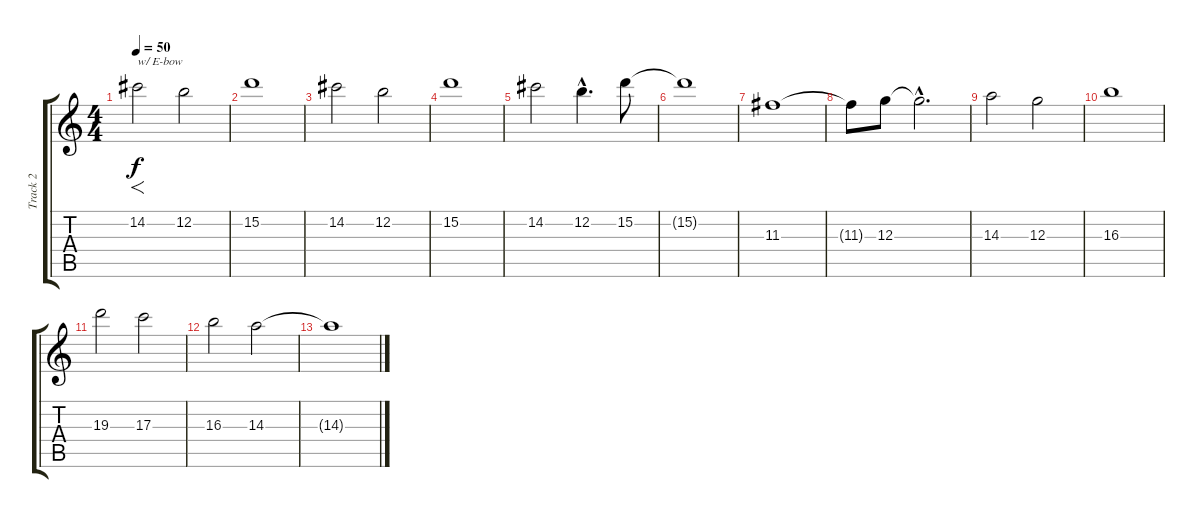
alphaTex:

\track ("Track 2" "Track 2") {instrument distortionguitar}
\staff {score tabs}
\tuning (E4 B3 G3 D3 A2 E2) {hide}
\ts (4 4)
\tempo 50
\clef g2
\ks c
14.2.2{f txt "w/ E-bow" dy f instrument distortionguitar} 12.2.2 |
15.2.1 |
14.2.2 12.2.2 |
15.2.1 |
14.2.2 12.2{hac}.4{d} 15.2.8 |
15.2{t}.1 |
11.3.1 |
11.3{t}.8 12.3.8 12.3{hac t}.2{d} |
14.3.2 12.3.2 |
16.3.1 |
19.3.2 17.3.2 |
16.3.2 14.3.2 |
14.3{t}.1
